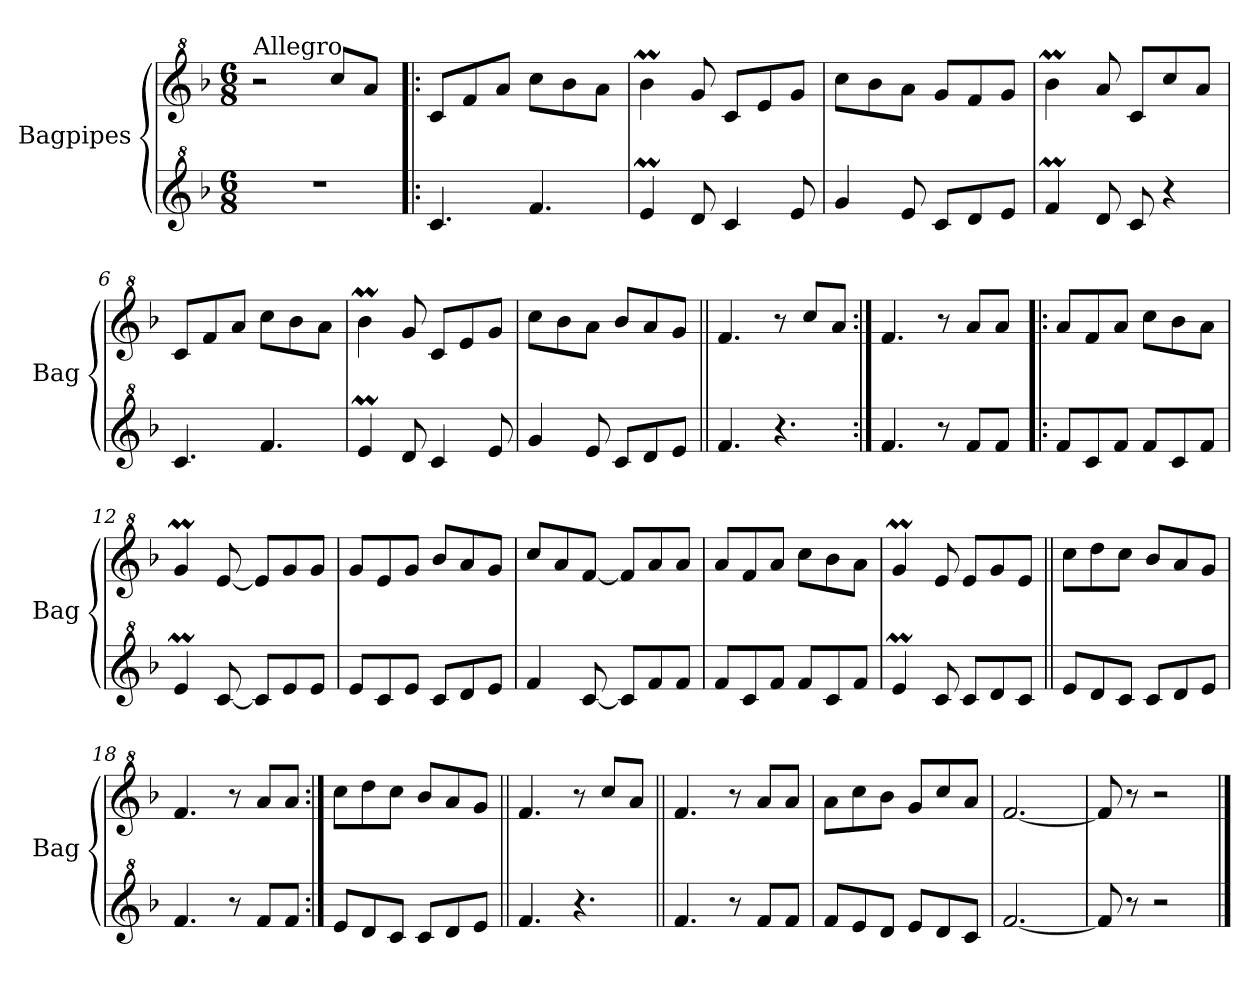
**kern	**kern
*part2	*part1
*staff2	*staff1
*I"Bagpipes	*I"Bagpipes
*I'Bag	*I'Bag
*clefG^2	*clefG^2
*k[b-]	*k[b-]
*F:	*F:
*M6/8	*M6/8
=1	=1
!	!LO:TX:a:t=Allegro
2.r	2r
.	8ccc/L
.	8aa/J
=2!|:	=2!|:
4.cc/	8cc/L
.	8ff/
.	8aa/J
4.ff/	8ccc\L
.	8bb-\
.	8aa\J
=3	=3
4eem/	4bb-M\
8dd/	8gg/
4cc/	8cc/L
.	8ee/
8ee/	8gg/J
=4	=4
4gg/	8ccc\L
.	8bb-\
8ee/	8aa\J
8cc/L	8gg/L
8dd/	8ff/
8ee/J	8gg/J
=5	=5
4ffM/	4bb-M\
8dd/	8aa/
8cc/	8cc/L
4r	8ccc/
.	8aa/J
=6	=6
4.cc/	8cc/L
.	8ff/
.	8aa/J
4.ff/	8ccc\L
.	8bb-\
.	8aa\J
!!LO:LB:g=z
=7	=7
4eem/	4bb-M\
8dd/	8gg/
4cc/	8cc/L
.	8ee/
8ee/	8gg/J
=8	=8
4gg/	8ccc\L
.	8bb-\
8ee/	8aa\J
8cc/L	8bb-/L
8dd/	8aa/
8ee/J	8gg/J
=9||	=9||
4.ff/	4.ff/
4.r	8r
.	8ccc/L
.	8aa/J
=10:|!	=10:|!
4.ff/	4.ff/
8r	8r
8ff/L	8aa/L
8ff/J	8aa/J
=11!|:	=11!|:
8ff/L	8aa/L
8cc/	8ff/
8ff/J	8aa/J
8ff/L	8ccc\L
8cc/	8bb-\
8ff/J	8aa\J
=12	=12
4eem/	4ggM/
[8cc/	[8ee/
8cc/L]	8ee/L]
8ee/	8gg/
8ee/J	8gg/J
=13	=13
8ee/L	8gg/L
8cc/	8ee/
8ee/J	8gg/J
8cc/L	8bb-/L
8dd/	8aa/
8ee/J	8gg/J
!!LO:LB:g=z
=14	=14
4ff/	8ccc/L
.	8aa/
[8cc/	[8ff/J
8cc/L]	8ff/L]
8ff/	8aa/
8ff/J	8aa/J
=15	=15
8ff/L	8aa/L
8cc/	8ff/
8ff/J	8aa/J
8ff/L	8ccc\L
8cc/	8bb-\
8ff/J	8aa\J
=16	=16
4eem/	4ggM/
8cc/	8ee/
8cc/L	8ee/L
8dd/	8gg/
8cc/J	8ee/J
=17||	=17||
8ee/L	8ccc\L
8dd/	8ddd\
8cc/J	8ccc\J
8cc/L	8bb-/L
8dd/	8aa/
8ee/J	8gg/J
=18	=18
4.ff/	4.ff/
8r	8r
8ff/L	8aa/L
8ff/J	8aa/J
=19:|!	=19:|!
8ee/L	8ccc\L
8dd/	8ddd\
8cc/J	8ccc\J
8cc/L	8bb-/L
8dd/	8aa/
8ee/J	8gg/J
=20||	=20||
4.ff/	4.ff/
4.r	8r
.	8ccc/L
.	8aa/J
!!LO:LB:g=z
=21||	=21||
4.ff/	4.ff/
8r	8r
8ff/L	8aa/L
8ff/J	8aa/J
=22	=22
8ff/L	8aa\L
8ee/	8ccc\
8dd/J	8bb-\J
8ee/L	8gg/L
8dd/	8ccc/
8cc/J	8aa/J
=23	=23
[2.ff/	[2.ff/
=24	=24
8ff/]	8ff/]
8r	8r
2r	2r
==	==
*-	*-
